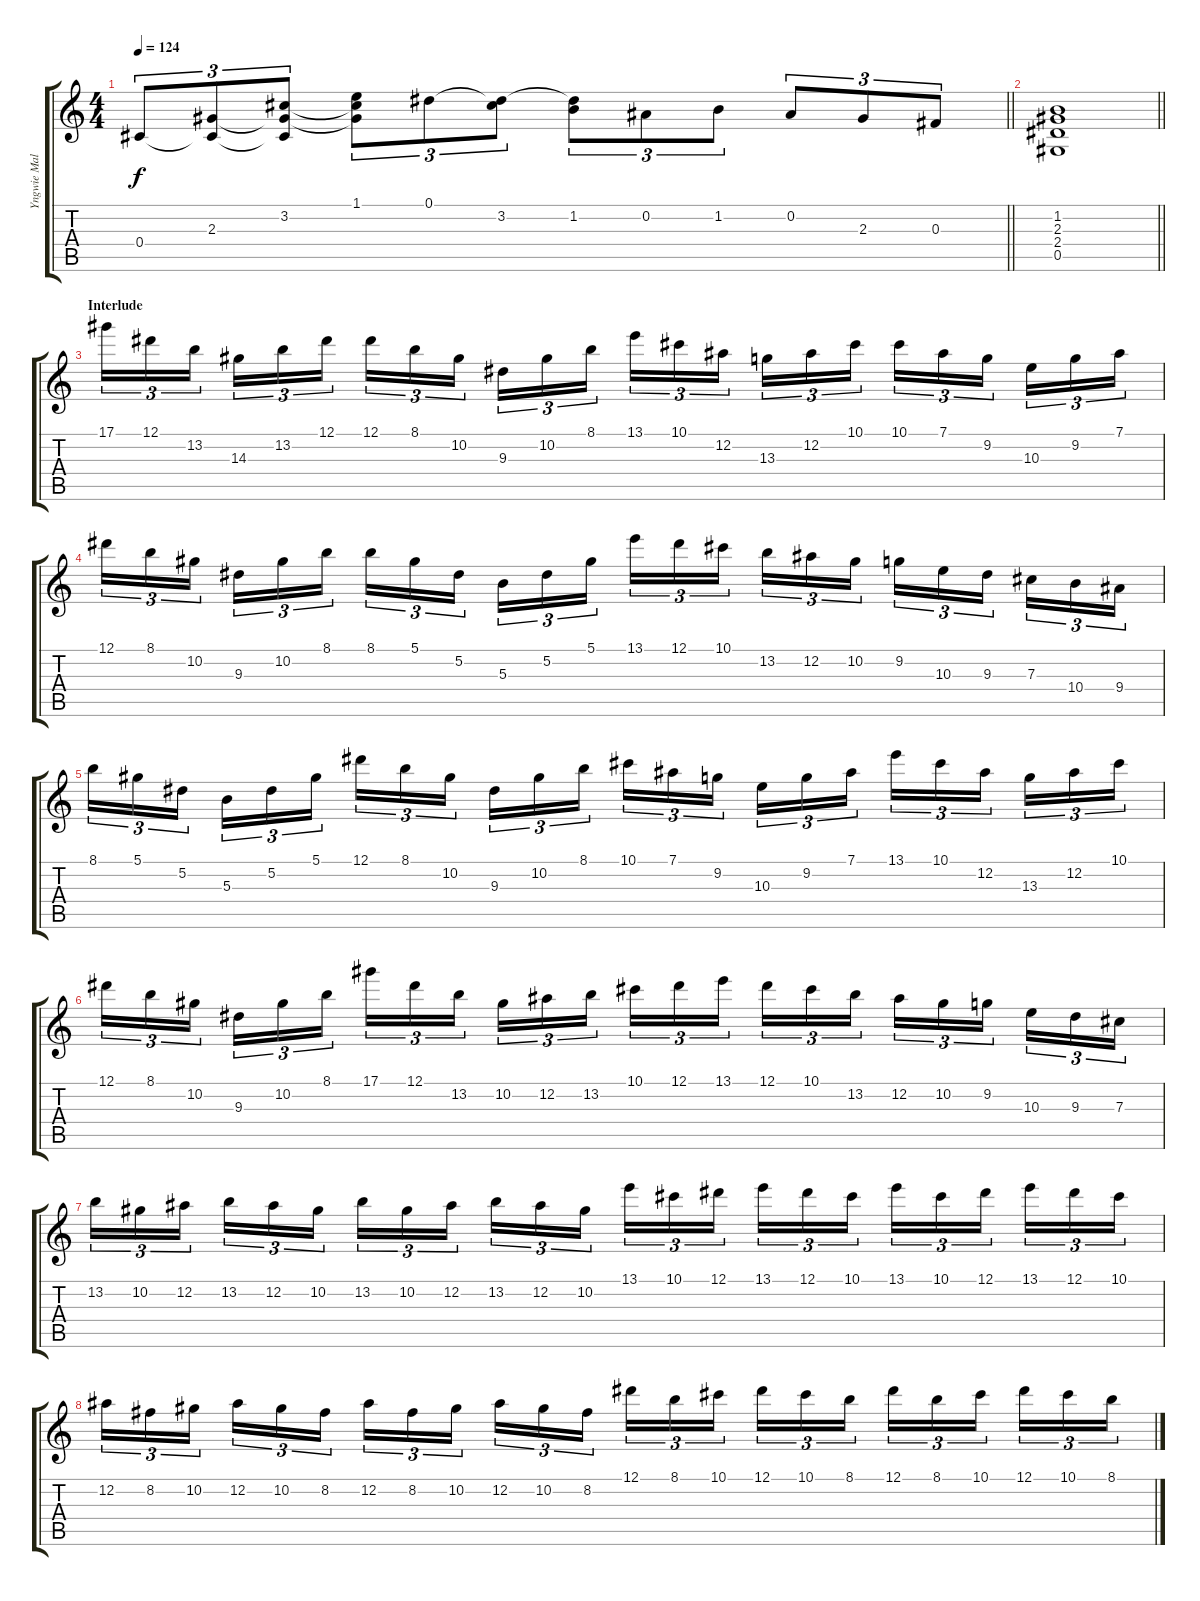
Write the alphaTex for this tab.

\track ("Yngwie Malmsteen" "Yngwie Mal") {instrument overdrivenguitar}
\staff {score tabs}
\tuning (Eb4 Bb3 Gb3 Db3 Ab2 Eb2) {hide}
\ts (4 4)
\tempo 124
\clef g2
\barLineRight lightlight
\ks c
0.4.8{tu (3 2) dy f} (2.3 0.4{t}).8{tu (3 2)} (3.2 2.3{t} 0.4{t}).8{tu (3 2)} (1.1 3.2{t} 2.3{t}).8{tu (3 2)} 0.1.8{tu (3 2)} (0.1{t} 3.2).8{tu (3 2)} (0.1{t} 1.2).8{tu (3 2)} 0.2.8{tu (3 2)} 1.2.8{tu (3 2)} 0.2.8{tu (3 2)} 2.3.8{tu (3 2)} 0.3.8{tu (3 2)} |
\barLineRight lightlight
(1.2 2.3 2.4 0.5).1 |
\section ("" "Interlude")
17.1.16{tu (3 2)} 12.1.16{tu (3 2)} 13.2.16{tu (3 2) beam splitsecondary} 14.3.16{tu (3 2)} 13.2.16{tu (3 2)} 12.1.16{tu (3 2)} 12.1.16{tu (3 2)} 8.1.16{tu (3 2)} 10.2.16{tu (3 2) beam splitsecondary} 9.3.16{tu (3 2)} 10.2.16{tu (3 2)} 8.1.16{tu (3 2)} 13.1.16{tu (3 2)} 10.1.16{tu (3 2)} 12.2.16{tu (3 2) beam splitsecondary} 13.3.16{tu (3 2)} 12.2.16{tu (3 2)} 10.1.16{tu (3 2)} 10.1.16{tu (3 2)} 7.1.16{tu (3 2)} 9.2.16{tu (3 2) beam splitsecondary} 10.3.16{tu (3 2)} 9.2.16{tu (3 2)} 7.1.16{tu (3 2)} |
12.1.16{tu (3 2)} 8.1.16{tu (3 2)} 10.2.16{tu (3 2) beam splitsecondary} 9.3.16{tu (3 2)} 10.2.16{tu (3 2)} 8.1.16{tu (3 2)} 8.1.16{tu (3 2)} 5.1.16{tu (3 2)} 5.2.16{tu (3 2) beam splitsecondary} 5.3.16{tu (3 2)} 5.2.16{tu (3 2)} 5.1.16{tu (3 2)} 13.1.16{tu (3 2)} 12.1.16{tu (3 2)} 10.1.16{tu (3 2) beam splitsecondary} 13.2.16{tu (3 2)} 12.2.16{tu (3 2)} 10.2.16{tu (3 2)} 9.2.16{tu (3 2)} 10.3.16{tu (3 2)} 9.3.16{tu (3 2) beam splitsecondary} 7.3.16{tu (3 2)} 10.4.16{tu (3 2)} 9.4.16{tu (3 2)} |
8.1.16{tu (3 2)} 5.1.16{tu (3 2)} 5.2.16{tu (3 2) beam splitsecondary} 5.3.16{tu (3 2)} 5.2.16{tu (3 2)} 5.1.16{tu (3 2)} 12.1.16{tu (3 2)} 8.1.16{tu (3 2)} 10.2.16{tu (3 2) beam splitsecondary} 9.3.16{tu (3 2)} 10.2.16{tu (3 2)} 8.1.16{tu (3 2)} 10.1.16{tu (3 2)} 7.1.16{tu (3 2)} 9.2.16{tu (3 2) beam splitsecondary} 10.3.16{tu (3 2)} 9.2.16{tu (3 2)} 7.1.16{tu (3 2)} 13.1.16{tu (3 2)} 10.1.16{tu (3 2)} 12.2.16{tu (3 2) beam splitsecondary} 13.3.16{tu (3 2)} 12.2.16{tu (3 2)} 10.1.16{tu (3 2)} |
12.1.16{tu (3 2)} 8.1.16{tu (3 2)} 10.2.16{tu (3 2) beam splitsecondary} 9.3.16{tu (3 2)} 10.2.16{tu (3 2)} 8.1.16{tu (3 2)} 17.1.16{tu (3 2)} 12.1.16{tu (3 2)} 13.2.16{tu (3 2) beam splitsecondary} 10.2.16{tu (3 2)} 12.2.16{tu (3 2)} 13.2.16{tu (3 2)} 10.1.16{tu (3 2)} 12.1.16{tu (3 2)} 13.1.16{tu (3 2) beam splitsecondary} 12.1.16{tu (3 2)} 10.1.16{tu (3 2)} 13.2.16{tu (3 2)} 12.2.16{tu (3 2)} 10.2.16{tu (3 2)} 9.2.16{tu (3 2) beam splitsecondary} 10.3.16{tu (3 2)} 9.3.16{tu (3 2)} 7.3.16{tu (3 2)} |
13.2.16{tu (3 2)} 10.2.16{tu (3 2)} 12.2.16{tu (3 2) beam splitsecondary} 13.2.16{tu (3 2)} 12.2.16{tu (3 2)} 10.2.16{tu (3 2)} 13.2.16{tu (3 2)} 10.2.16{tu (3 2)} 12.2.16{tu (3 2) beam splitsecondary} 13.2.16{tu (3 2)} 12.2.16{tu (3 2)} 10.2.16{tu (3 2)} 13.1.16{tu (3 2)} 10.1.16{tu (3 2)} 12.1.16{tu (3 2) beam splitsecondary} 13.1.16{tu (3 2)} 12.1.16{tu (3 2)} 10.1.16{tu (3 2)} 13.1.16{tu (3 2)} 10.1.16{tu (3 2)} 12.1.16{tu (3 2) beam splitsecondary} 13.1.16{tu (3 2)} 12.1.16{tu (3 2)} 10.1.16{tu (3 2)} |
12.2.16{tu (3 2)} 8.2.16{tu (3 2)} 10.2.16{tu (3 2) beam splitsecondary} 12.2.16{tu (3 2)} 10.2.16{tu (3 2)} 8.2.16{tu (3 2)} 12.2.16{tu (3 2)} 8.2.16{tu (3 2)} 10.2.16{tu (3 2) beam splitsecondary} 12.2.16{tu (3 2)} 10.2.16{tu (3 2)} 8.2.16{tu (3 2)} 12.1.16{tu (3 2)} 8.1.16{tu (3 2)} 10.1.16{tu (3 2) beam splitsecondary} 12.1.16{tu (3 2)} 10.1.16{tu (3 2)} 8.1.16{tu (3 2)} 12.1.16{tu (3 2)} 8.1.16{tu (3 2)} 10.1.16{tu (3 2) beam splitsecondary} 12.1.16{tu (3 2)} 10.1.16{tu (3 2)} 8.1.16{tu (3 2)}
